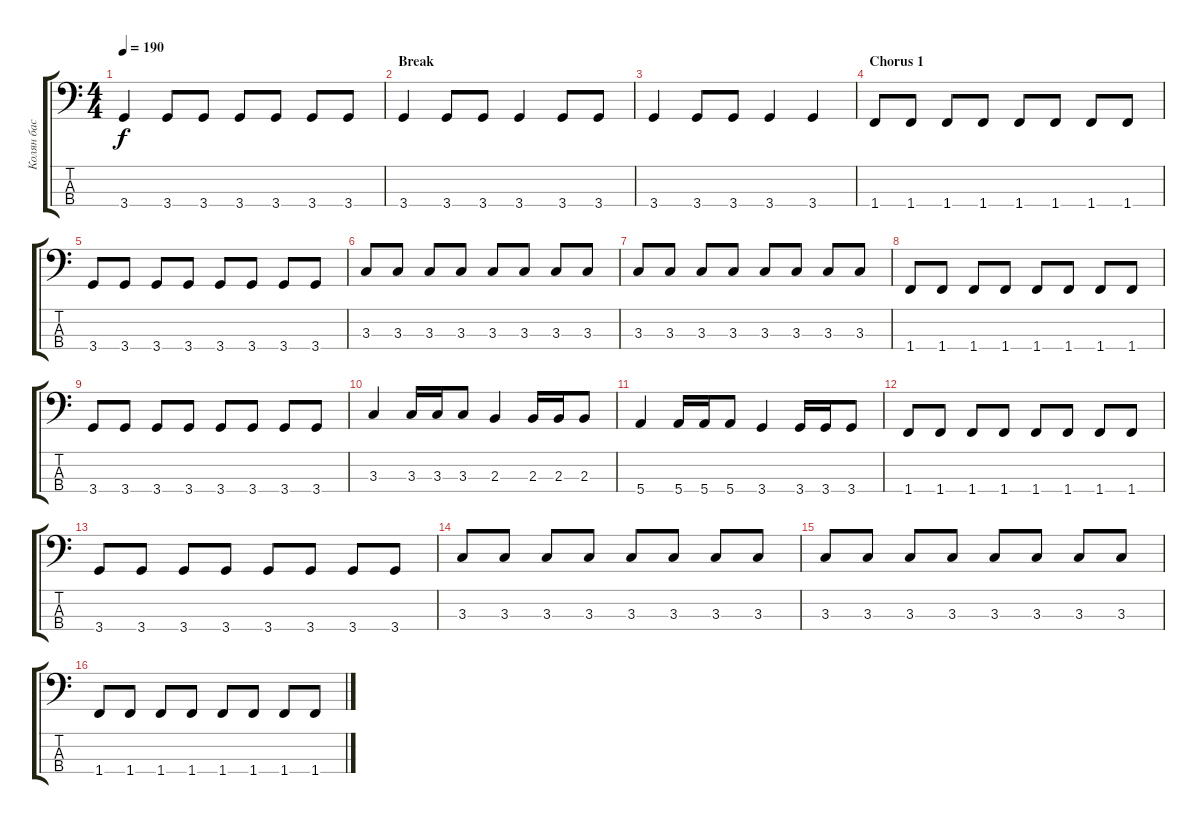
\track ("Колян бас" "Колян бас") {instrument electricbasspick}
\staff {score tabs}
\tuning (G2 D2 A1 E1) {hide}
\ts (4 4)
\tempo 190
\clef f4
\ks c
3.4.4{dy f} 3.4.8 3.4.8 3.4.8 3.4.8 3.4.8 3.4.8 |
\section ("" "Break")
3.4.4 3.4.8 3.4.8 3.4.4 3.4.8 3.4.8 |
3.4.4 3.4.8 3.4.8 3.4.4 3.4.4 |
\section ("" "Chorus 1")
1.4.8 1.4.8 1.4.8 1.4.8 1.4.8 1.4.8 1.4.8 1.4.8 |
3.4.8 3.4.8 3.4.8 3.4.8 3.4.8 3.4.8 3.4.8 3.4.8 |
3.3.8 3.3.8 3.3.8 3.3.8 3.3.8 3.3.8 3.3.8 3.3.8 |
3.3.8 3.3.8 3.3.8 3.3.8 3.3.8 3.3.8 3.3.8 3.3.8 |
1.4.8 1.4.8 1.4.8 1.4.8 1.4.8 1.4.8 1.4.8 1.4.8 |
3.4.8 3.4.8 3.4.8 3.4.8 3.4.8 3.4.8 3.4.8 3.4.8 |
3.3.4 3.3.16 3.3.16 3.3.8 2.3.4 2.3.16 2.3.16 2.3.8 |
5.4.4 5.4.16 5.4.16 5.4.8 3.4.4 3.4.16 3.4.16 3.4.8 |
1.4.8 1.4.8 1.4.8 1.4.8 1.4.8 1.4.8 1.4.8 1.4.8 |
3.4.8 3.4.8 3.4.8 3.4.8 3.4.8 3.4.8 3.4.8 3.4.8 |
3.3.8 3.3.8 3.3.8 3.3.8 3.3.8 3.3.8 3.3.8 3.3.8 |
3.3.8 3.3.8 3.3.8 3.3.8 3.3.8 3.3.8 3.3.8 3.3.8 |
1.4.8 1.4.8 1.4.8 1.4.8 1.4.8 1.4.8 1.4.8 1.4.8
